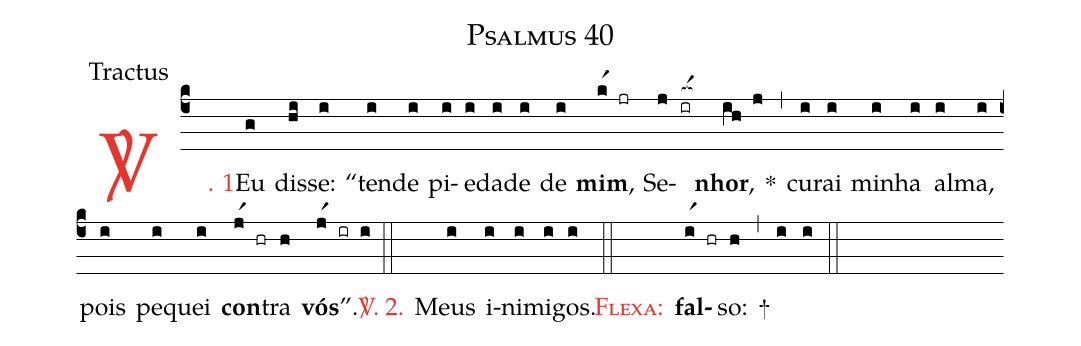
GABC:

name: Psalmus 40;
office-part: Tractus;
%%
(c4)

<c><sp>V/</sp>. 1.</c>() Eu(g) dis(hi)se:(i) ``ten(i)de(i) pi(i)e(i)da(i)de(i) de(i) <b>mim</b>,(kr1 jr) Se(j)<nlba>(ir[ocba:1{])<b>nhor</b>,</nlba>(ih[ocba:0}] j) *(,) cu(i)rai(i) mi(i)nha(i) al(i)ma,(i) pois(i) pe(i)quei(i) <b>con</b>(jr1 hr)tra(h) <b>vós</b>''.(jr1 ir i)

(::)

<c><sp>V/</sp>. 2.</c>() Meus(i) i(i)ni(i)mi(i)gos.(i)

(::)

<c><sc>Flexa</sc>:</c>() <b>fal</b>(ir1 hr)so:(h) +(,) (i) (i)

(::)
